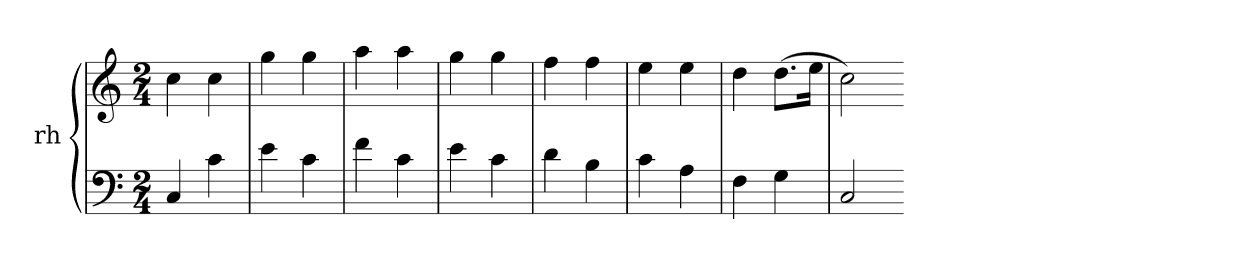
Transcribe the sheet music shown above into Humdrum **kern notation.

**kern	**kern
*part1	*part1
*staff2	*staff1
*I"rh	*
*clefF4	*clefG2
*k[]	*k[]
*C:	*C:
*M2/4	*M2/4
=	=
4C	4cc
4c	4cc
=	=
4e	4gg
4c	4gg
=	=
4f	4aa
4c	4aa
=	=
4e	4gg
4c	4gg
=	=
4d	4ff
4B	4ff
=	=
4c	4ee
4A	4ee
=	=
4F	4dd
4G	(8.ddL
.	16eeJk
=	=
2C	2cc)
=-	=-
*-	*-
